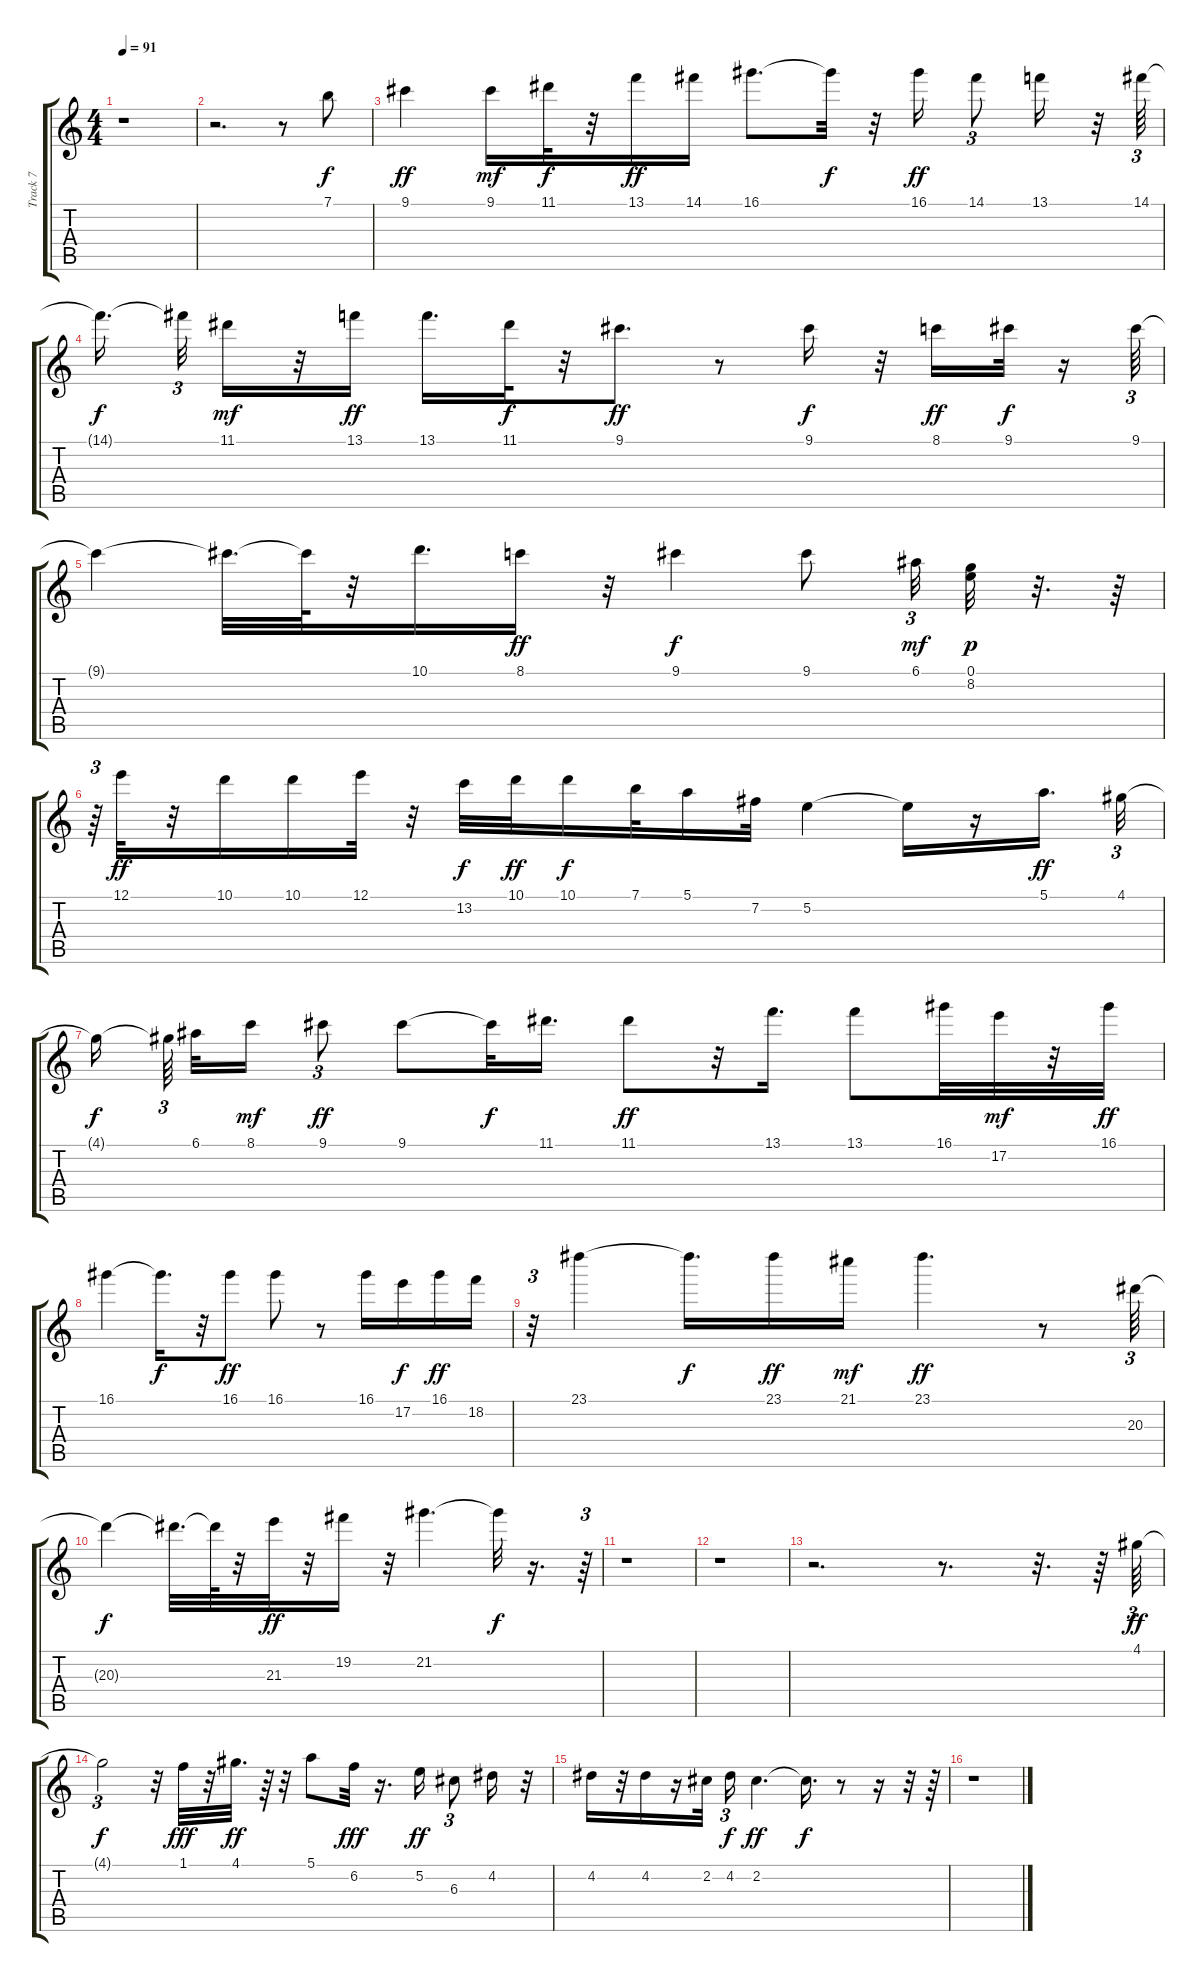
\track ("Track 7" "Track 7") {instrument overdrivenguitar}
\staff {score tabs}
\tuning (E4 B3 G3 D3 A2 E2) {hide}
\ts (4 4)
\tempo 91
\clef g2
\ks c
r.1{dy mp} |
r.2{d} r.8 7.1.8{dy f} |
9.1.4{dy ff} 9.1.16{dy mf} 11.1.32{dy f} r.32 13.1.16{dy ff} 14.1.16 16.1.8{d} 16.1{t}.32{dy f} r.32 16.1.16{dy ff} 14.1.8{tu (3 2)} 13.1.16 r.32 14.1.64{tu (3 2)} |
14.1{t}.16{d dy f} 14.1{t}.32{tu (3 2)} 11.1.16{dy mf} r.32 13.1.16{dy ff} 13.1.16{d} 11.1.32{dy f} r.32 9.1.8{d dy ff} r.8 9.1.16{dy f} r.32 8.1.16{dy ff} 9.1.32{dy f} r.16 9.1.64{tu (3 2)} |
9.1{t}.4 9.1{t}.32{d} 9.1{t}.64 r.32 10.1.16{d} 8.1.16{dy ff} r.32 9.1.4{dy f} 9.1.8 6.1.32{tu (3 2) dy mf} (0.1 8.2).32{dy p} r.32{d} r.64 |
r.64{tu (3 2)} 12.1.32{dy ff} r.32 10.1.16 10.1.16 12.1.32 r.32 13.2.32{dy f} 10.1.32{dy ff} 10.1.16{dy f} 7.1.32 5.1.16 7.2.32 5.2.4 5.2{t}.16 r.16 5.1.16{d dy ff} 4.1.32{tu (3 2)} |
4.1{t}.16{dy f} 4.1{t}.64{tu (3 2)} 6.1.32 8.1.16{dy mf} 9.1.8{tu (3 2) dy ff} 9.1.8 9.1{t}.32{dy f} 11.1.16{d} 11.1.8{dy ff} r.32 13.1.16{d} 13.1.8 16.1.32 17.2.32{dy mf} r.32 16.1.32{dy ff} |
16.1.4 16.1{t}.16{d dy f} r.32 16.1.8{dy ff} 16.1.8 r.8 16.1.16 17.2.16{dy f} 16.1.16{dy ff} 18.2.16 |
r.32{tu (3 2)} 23.1.4 23.1{t}.16{d dy f} 23.1.16{dy ff} 21.1.16{dy mf} 23.1.4{d dy ff} r.8 20.3.64{tu (3 2)} |
20.3{t}.4{dy f} 20.3{t}.32{d} 20.3{t}.64 r.32 21.3.32{dy ff} r.32 19.2.16 r.32 21.2.4{d} 21.2{t}.32{dy f} r.16{d} r.64{tu (3 2)} |
r.1 |
r.1 |
r.2{d} r.8{d} r.32{d} r.64 4.1.64{tu (3 2) dy ff} |
4.1{t}.2{tu (3 2) dy f} r.32 1.1.32{dy fff} r.32 4.1.32{d dy ff} r.64 r.32 5.1.8 6.2.32{dy fff} r.16{d} 5.2.16{dy ff} 6.3.8{tu (3 2)} 4.2.16 r.32 |
4.2.16 r.32 4.2.16 r.16 2.2.32 4.2.16{tu (3 2) dy f} 2.2.4{d dy ff} 2.2{t}.16{d dy f} r.8 r.16 r.32 r.64 |
r.1
